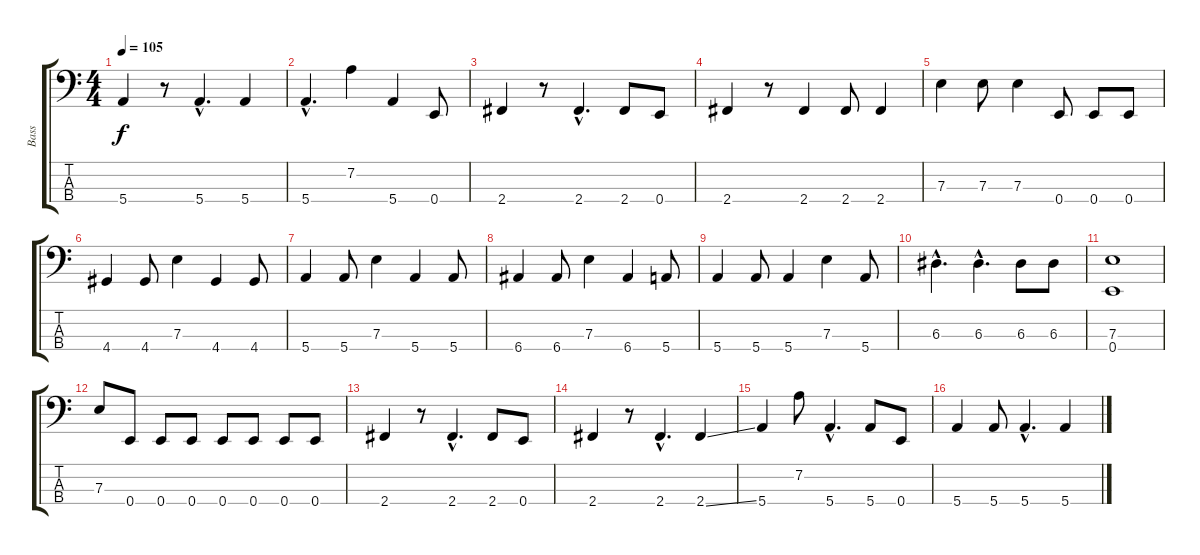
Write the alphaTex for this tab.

\track ("Bass" "Bass") {instrument electricbasspick}
\staff {score tabs}
\tuning (G2 D2 A1 E1) {hide}
\ts (4 4)
\tempo 105
\clef f4
\ks c
5.4.4{dy f} r.8 5.4{hac}.4{d} 5.4.4 |
5.4{hac}.4{d} 7.2.4 5.4.4 0.4.8 |
2.4.4 r.8 2.4{hac}.4{d} 2.4.8 0.4.8 |
2.4.4 r.8 2.4.4 2.4.8 2.4.4 |
7.3.4 7.3.8 7.3.4 0.4.8 0.4.8 0.4.8 |
4.4.4 4.4.8 7.3.4 4.4.4 4.4.8 |
5.4.4 5.4.8 7.3.4 5.4.4 5.4.8 |
6.4.4 6.4.8 7.3.4 6.4.4 5.4.8 |
5.4.4 5.4.8 5.4.4 7.3.4 5.4.8 |
6.3{hac}.4{d} 6.3{hac}.4{d} 6.3.8 6.3.8 |
(7.3 0.4).1 |
7.3.8 0.4.8 0.4.8 0.4.8 0.4.8 0.4.8 0.4.8 0.4.8 |
2.4.4 r.8 2.4{hac}.4{d} 2.4.8 0.4.8 |
2.4.4 r.8 2.4{hac}.4{d} 2.4{ss}.4 |
5.4.4 7.2.8 5.4{hac}.4{d} 5.4.8 0.4.8 |
5.4.4 5.4.8 5.4{hac}.4{d} 5.4.4
